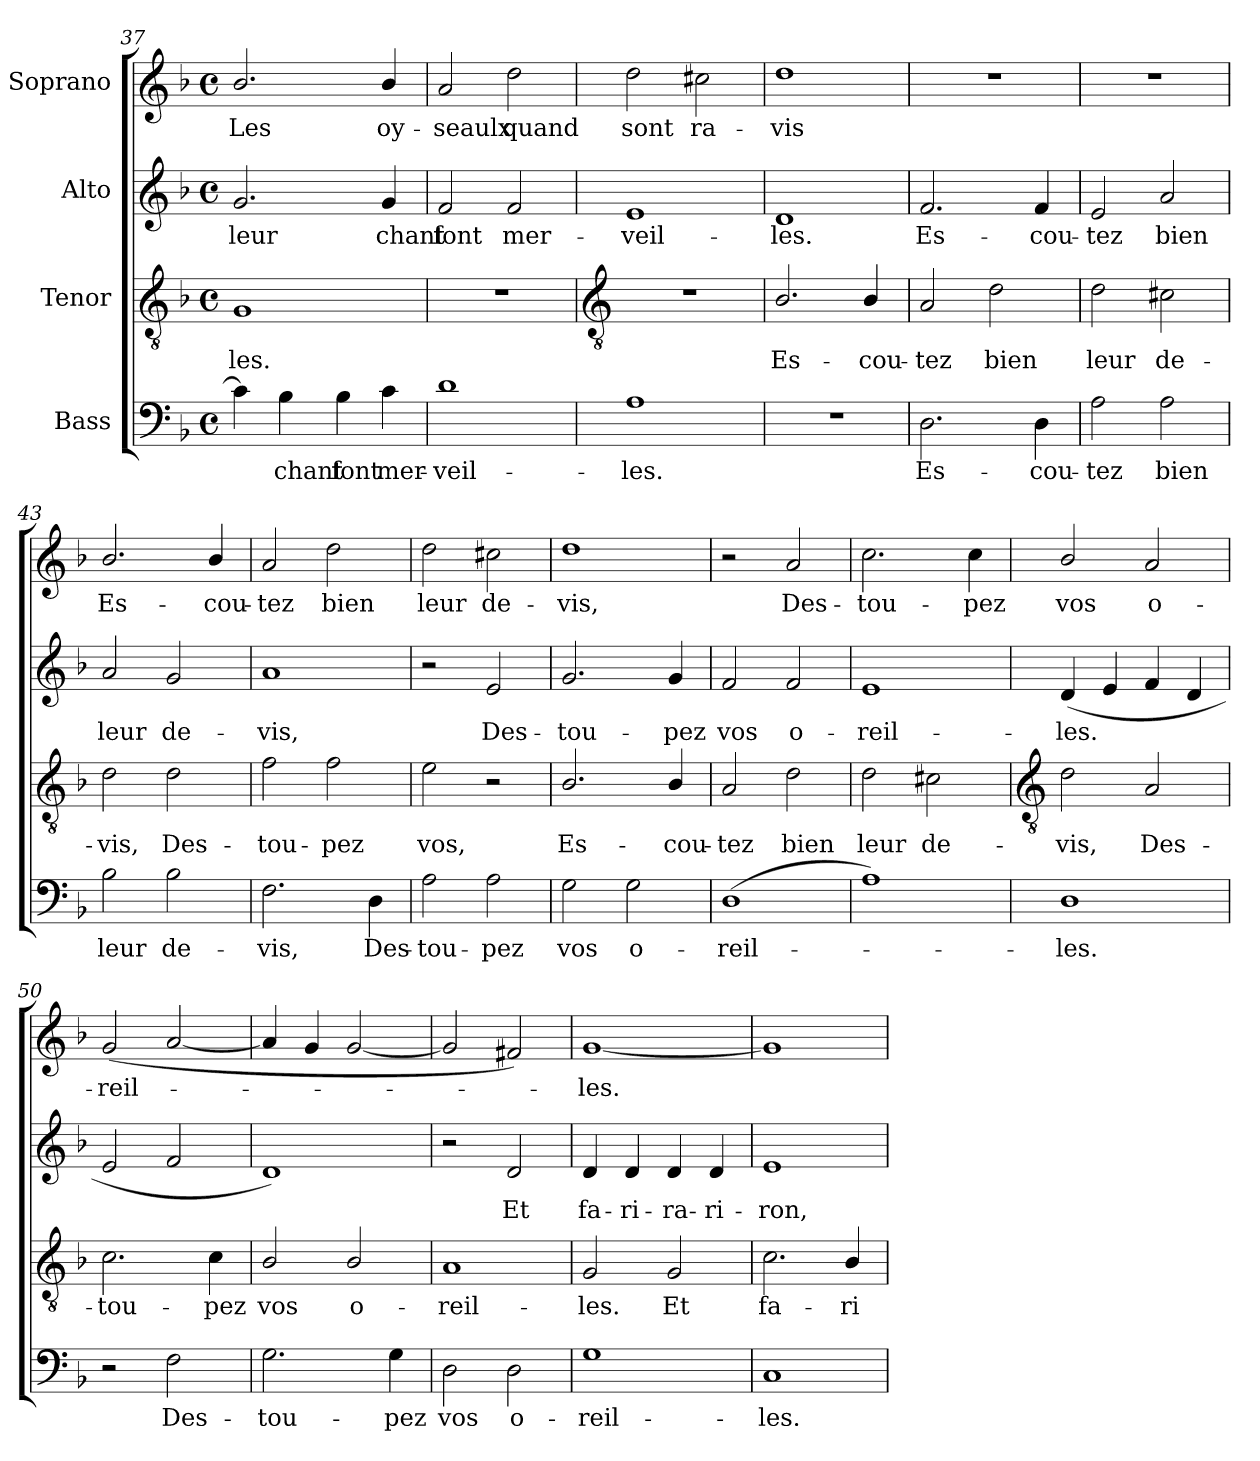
**kern	**text	**kern	**text	**kern	**text	**kern	**text
*part4	*part4	*part3	*part3	*part2	*part2	*part1	*part1
*staff4	*staff4	*staff3	*staff3	*staff2	*staff2	*staff1	*staff1
*I"Bass	*	*I"Tenor	*	*I"Alto	*	*I"Soprano	*
*clefF4	*	*clefGv2	*	*clefG2	*	*clefG2	*
*k[b-]	*	*k[b-]	*	*k[b-]	*	*k[b-]	*
*F:	*	*F:	*	*F:	*	*F:	*
*M4/4	*	*M4/4	*	*M4/4	*	*M4/4	*
*met(c)	*	*met(c)	*	*met(c)	*	*met(c)	*
=37	=37	=37	=37	=37	=37	=37	=37
!	!	!	!LO:LY:b	!	!LO:LY:b	!	!LO:LY:b
4c]	.	1G	-les.	2.g	leur	2.b-/	Les
!	!LO:LY:b	!	!	!	!	!	!
4B-	chant	.	.	.	.	.	.
!	!LO:LY:b	!	!	!	!	!	!
4B-	font	.	.	.	.	.	.
!	!LO:LY:b	!	!	!	!LO:LY:b	!	!LO:LY:b
4c	mer-	.	.	4g	chant	4b-/	oy-
=38	=38	=38	=38	=38	=38	=38	=38
!	!LO:LY:b	!	!	!	!LO:LY:b	!	!LO:LY:b
1d	-veil-	1r	.	2f	font	2a	-seaulx
!	!	!	!	!	!LO:LY:b	!	!LO:LY:b
.	.	.	.	2f	mer-	2dd	quand
!!LO:LB:g=z
=39	=39	=39	=39	=39	=39	=39	=39
*	*	*clefGv2	*	*	*	*	*
!	!LO:LY:b	!	!	!	!LO:LY:b	!	!LO:LY:b
1A	-les.	1r	.	1e	-veil-	2dd	sont
!	!	!	!	!	!	!	!LO:LY:b
.	.	.	.	.	.	2cc#X	ra-
=40	=40	=40	=40	=40	=40	=40	=40
!	!	!	!LO:LY:b	!	!LO:LY:b	!	!LO:LY:b
1r	.	2.B-/	Es-	1d	-les.	1dd	-vis
!	!	!	!LO:LY:b	!	!	!	!
.	.	4B-/	-cou-	.	.	.	.
=41	=41	=41	=41	=41	=41	=41	=41
!	!LO:LY:b	!	!LO:LY:b	!	!LO:LY:b	!	!
2.D	Es-	2A	-tez	2.f	Es-	1r	.
!	!	!	!LO:LY:b	!	!	!	!
.	.	2d	bien	.	.	.	.
!	!LO:LY:b	!	!	!	!LO:LY:b	!	!
4D	-cou-	.	.	4f	-cou-	.	.
=42	=42	=42	=42	=42	=42	=42	=42
!	!LO:LY:b	!	!LO:LY:b	!	!LO:LY:b	!	!
2A	-tez	2d	leur	2e	-tez	1r	.
!	!LO:LY:b	!	!LO:LY:b	!	!LO:LY:b	!	!
2A	bien	2c#X	de-	2a	bien	.	.
=43	=43	=43	=43	=43	=43	=43	=43
!	!LO:LY:b	!	!LO:LY:b	!	!LO:LY:b	!	!LO:LY:b
2B-	leur	2d	-vis,	2a	leur	2.b-/	Es-
!	!LO:LY:b	!	!LO:LY:b	!	!LO:LY:b	!	!
2B-	de-	2d	Des-	2g	de-	.	.
!	!	!	!	!	!	!	!LO:LY:b
.	.	.	.	.	.	4b-/	-cou-
=44	=44	=44	=44	=44	=44	=44	=44
!	!LO:LY:b	!	!LO:LY:b	!	!LO:LY:b	!	!LO:LY:b
2.F	-vis,	2f	-tou-	1a	-vis,	2a	-tez
!	!	!	!LO:LY:b	!	!	!	!LO:LY:b
.	.	2f	-pez	.	.	2dd	bien
!	!LO:LY:b	!	!	!	!	!	!
4D	Des-	.	.	.	.	.	.
=45	=45	=45	=45	=45	=45	=45	=45
!	!LO:LY:b	!	!LO:LY:b	!	!	!	!LO:LY:b
2A	-tou-	2e	vos,	2r	.	2dd	leur
!	!LO:LY:b	!	!	!	!LO:LY:b	!	!LO:LY:b
2A	-pez	2r	.	2e	Des-	2cc#X	de-
=46	=46	=46	=46	=46	=46	=46	=46
!	!LO:LY:b	!	!LO:LY:b	!	!LO:LY:b	!	!LO:LY:b
2G	vos	2.B-/	Es-	2.g	-tou-	1dd	-vis,
!	!LO:LY:b	!	!	!	!	!	!
2G	o-	.	.	.	.	.	.
!	!	!	!LO:LY:b	!	!LO:LY:b	!	!
.	.	4B-/	-cou-	4g	-pez	.	.
=47	=47	=47	=47	=47	=47	=47	=47
!	!LO:LY:b	!	!LO:LY:b	!	!LO:LY:b	!	!
(>1D	-reil-	2A	-tez	2f	vos	2r	.
!	!	!	!LO:LY:b	!	!LO:LY:b	!	!LO:LY:b
.	.	2d	bien	2f	o-	2a	Des-
=48	=48	=48	=48	=48	=48	=48	=48
!	!	!	!LO:LY:b	!	!LO:LY:b	!	!LO:LY:b
1A)	.	2d	leur	1e	-reil-	2.cc	-tou-
!	!	!	!LO:LY:b	!	!	!	!
.	.	2c#X	de-	.	.	.	.
!	!	!	!	!	!	!	!LO:LY:b
.	.	.	.	.	.	4cc	-pez
!!LO:LB:g=z
=49	=49	=49	=49	=49	=49	=49	=49
*	*	*clefGv2	*	*	*	*	*
!	!LO:LY:b	!	!LO:LY:b	!	!LO:LY:b	!	!LO:LY:b
1D	les.	2d	-vis,	(<4d	-les.	2b-/	vos
.	.	.	.	4e	.	.	.
!	!	!	!LO:LY:b	!	!	!	!LO:LY:b
.	.	2A	Des-	4f	.	2a	o-
.	.	.	.	4d	.	.	.
=50	=50	=50	=50	=50	=50	=50	=50
!	!	!	!LO:LY:b	!	!	!	!LO:LY:b
2r	.	2.c	-tou-	2e	.	(<2g	-reil-
!	!LO:LY:b	!	!	!	!	!	!
2F	Des-	.	.	2f	.	[2a	.
!	!	!	!LO:LY:b	!	!	!	!
.	.	4c	-pez	.	.	.	.
=51	=51	=51	=51	=51	=51	=51	=51
!	!LO:LY:b	!	!LO:LY:b	!	!	!	!
2.G	-tou-	2B-/	vos	1d)	.	4a]	.
.	.	.	.	.	.	4g	.
!	!	!	!LO:LY:b	!	!	!	!
.	.	2B-/	o-	.	.	[2g	.
!	!LO:LY:b	!	!	!	!	!	!
4G	-pez	.	.	.	.	.	.
=52	=52	=52	=52	=52	=52	=52	=52
!	!LO:LY:b	!	!LO:LY:b	!	!	!	!
2D	vos	1A	-reil-	2r	.	2g]	.
!	!LO:LY:b	!	!	!	!LO:LY:b	!	!
2D	o-	.	.	2d	Et	2f#X)	.
=53	=53	=53	=53	=53	=53	=53	=53
!	!LO:LY:b	!	!LO:LY:b	!	!LO:LY:b	!	!LO:LY:b
1G	-reil-	2G	-les.	4d	fa-	[1g	les.
!	!	!	!	!	!LO:LY:b	!	!
.	.	.	.	4d	-ri-	.	.
!	!	!	!LO:LY:b	!	!LO:LY:b	!	!
.	.	2G	Et	4d	-ra-	.	.
!	!	!	!	!	!LO:LY:b	!	!
.	.	.	.	4d	-ri-	.	.
=54	=54	=54	=54	=54	=54	=54	=54
!	!LO:LY:b	!	!LO:LY:b	!	!LO:LY:b	!	!
1C	-les.	2.c	fa-	1e	-ron,	1g]	.
!	!	!	!LO:LY:b	!	!	!	!
.	.	4B-/	-ri-	.	.	.	.
=	=	=	=	=	=	=	=
*-	*-	*-	*-	*-	*-	*-	*-
